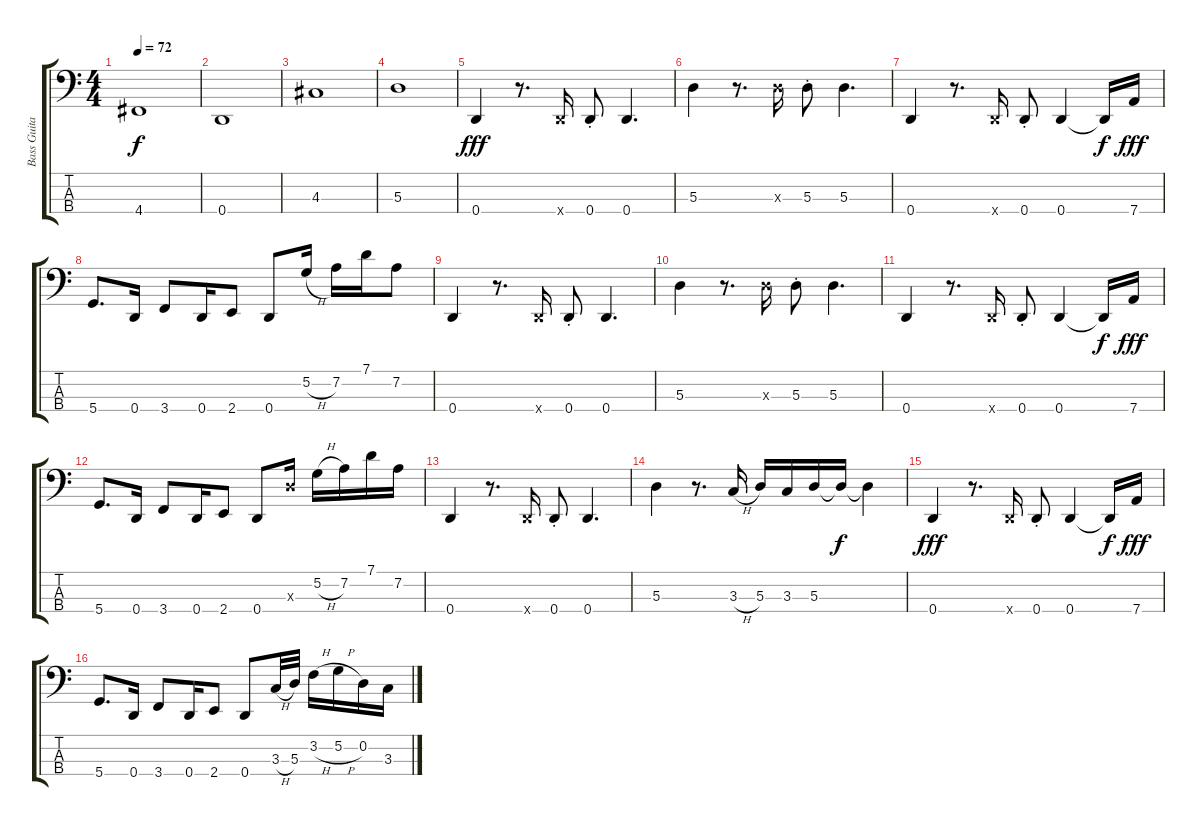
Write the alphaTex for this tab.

\track ("Bass Guitar" "Bass Guita") {instrument electricbassfinger}
\staff {score tabs}
\tuning (G2 D2 A1 D1) {hide}
\ts (4 4)
\tempo 72
\clef f4
\ks c
4.4.1{dy f} |
0.4.1 |
4.3.1 |
5.3.1 |
0.4.4{dy fff} r.8{d} 0.4{x}.16 0.4{st}.8 0.4.4{d} |
5.3.4 r.8{d} 5.3{x}.16 5.3{st}.8 5.3.4{d} |
0.4.4 r.8{d} 0.4{x}.16 0.4{st}.8 0.4.4 0.4{t}.16{dy f} 7.4.16{dy fff} |
5.4.8{d} 0.4.16 3.4.8 0.4.16 2.4.8 0.4.8 5.2{h}.16 7.2.16 7.1.16 7.2.8 |
0.4.4 r.8{d} 0.4{x}.16 0.4{st}.8 0.4.4{d} |
5.3.4 r.8{d} 5.3{x}.16 5.3{st}.8 5.3.4{d} |
0.4.4 r.8{d} 0.4{x}.16 0.4{st}.8 0.4.4 0.4{t}.16{dy f} 7.4.16{dy fff} |
5.4.8{d} 0.4.16 3.4.8 0.4.16 2.4.8 0.4.8 5.3{x}.16 5.2{h}.16 7.2.16 7.1.16 7.2.16 |
0.4.4 r.8{d} 0.4{x}.16 0.4{st}.8 0.4.4{d} |
5.3.4 r.8{d} 3.3{h}.16 5.3.16 3.3.16 5.3.16 5.3{t}.16{dy f} 5.3{t}.4 |
0.4.4{dy fff} r.8{d} 0.4{x}.16 0.4{st}.8 0.4.4 0.4{t}.16{dy f} 7.4.16{dy fff} |
5.4.8{d} 0.4.16 3.4.8 0.4.16 2.4.8 0.4.8 3.3{h}.32 5.3.32 3.2{h}.16 5.2{h}.16 0.2.16 3.3.16
